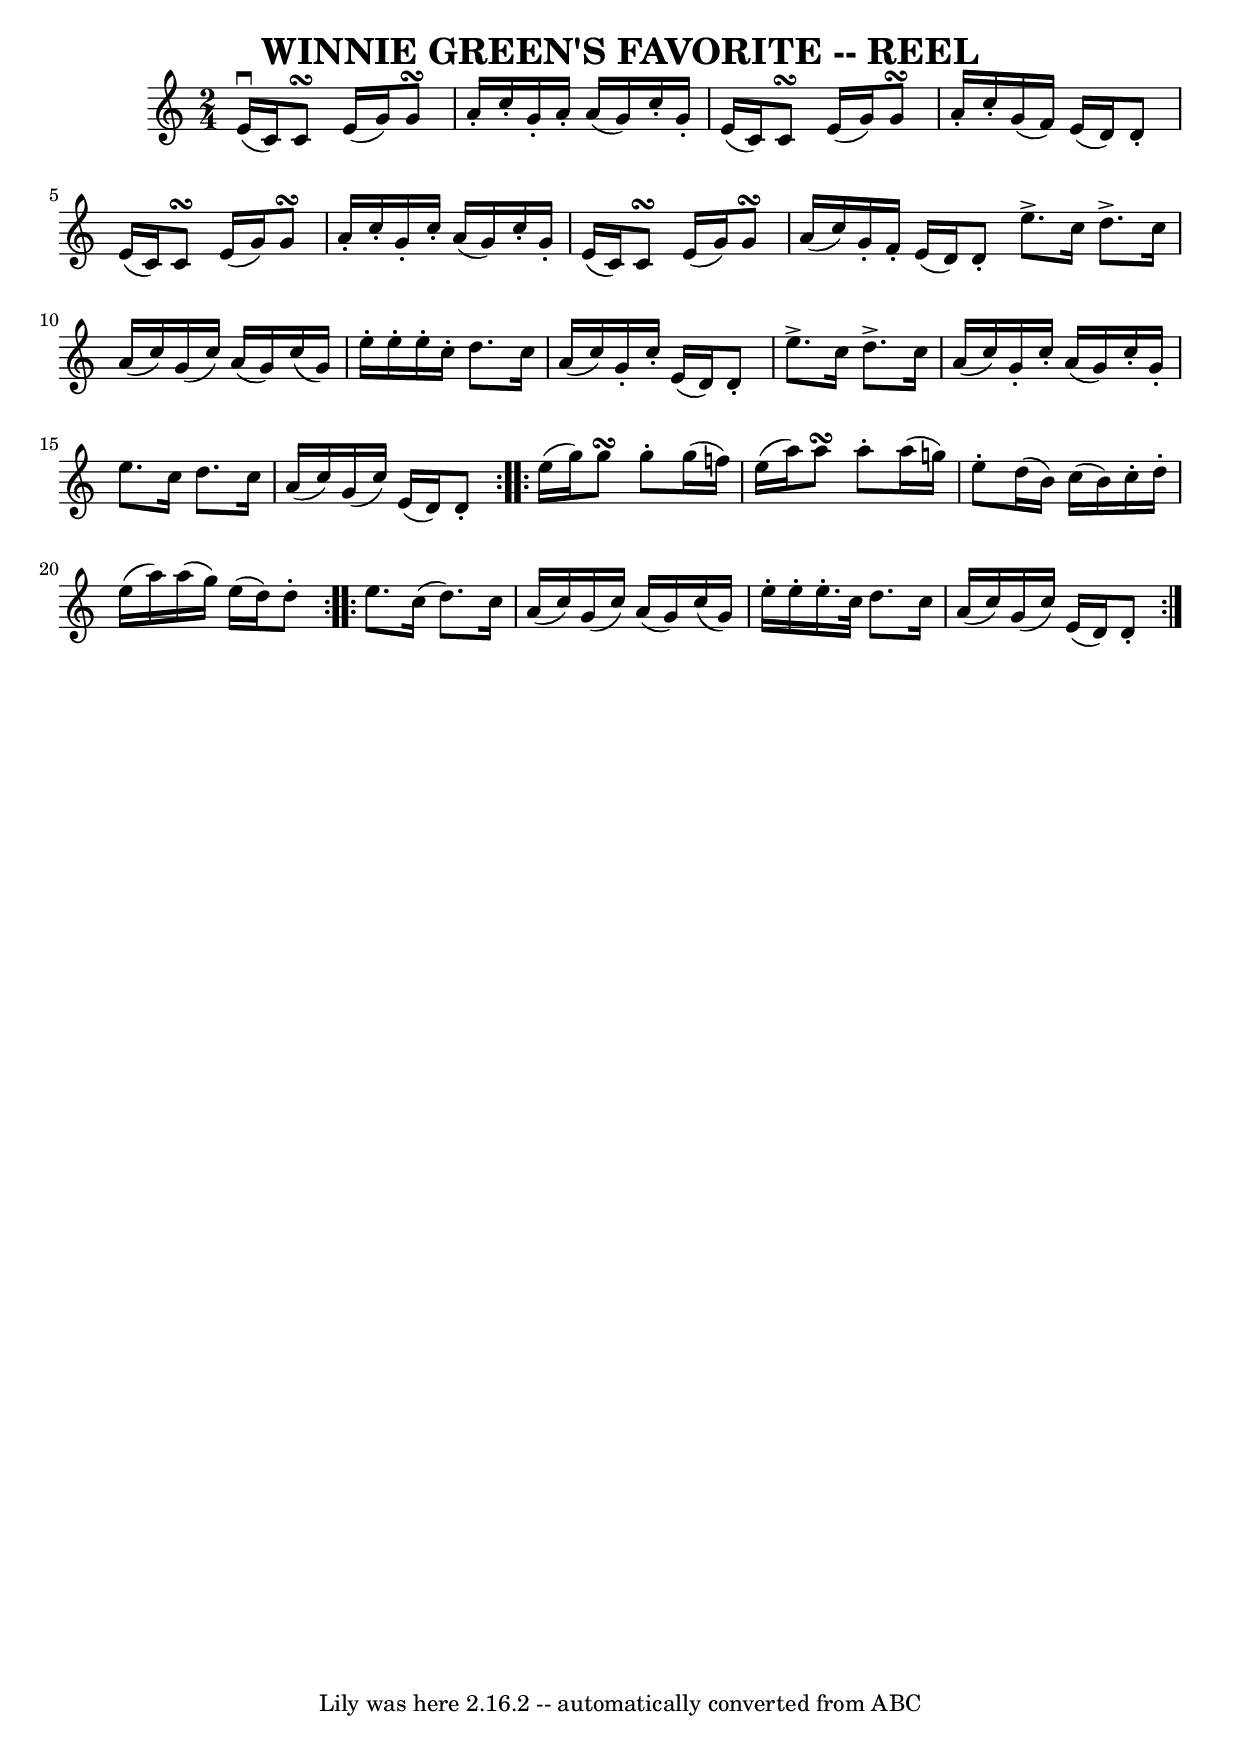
\version "2.16.2"
\include "Mammoth.ily"
\header {
  %% book = "Ryan's Mammoth Collection of Fiddle Tunes"
  crossRefNumber = "1"
  footnotes = ""
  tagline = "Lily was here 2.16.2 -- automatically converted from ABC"
  title = "WINNIE GREEN'S FAVORITE -- REEL"

}
voicedefault =  {


  \time 2/4 
  \key c \major   e'16^\downbow(c'16) c'8\turn e'16 ( g'16) g'8\turn      |
  a'16-. c''16-. g'16-. a'16-. a'16 (g'16) c''16-. g'16-.   |
  e'16 (c'16) c'8\turn e'16 (g'16) g'8\turn     |
  a'16-. c''16-. g'16 (f'16) e'16 (d'16) d'8-.   |
  e'16 (c'16) c'8\turn e'16 (g'16) g'8\turn     |
  a'16-. c''16-. g'16-. c''16-. a'16 (g'16) c''16-. g'16-.   |
  e'16 (c'16) c'8\turn e'16 (g'16) g'8\turn     |
  a'16 (c''16) g'16-. f'16-. e'16 (d'16) d'8-.   \bar " |."     

  \repeat volta 2 {
e''8.^\accent c''16 d''8.^\accent c''16       |
		    a'16 (c''16) g'16 (c''16) a'16 (g'16) c''16 (g'16)   |
		    e''16-. e''16-. e''16-. c''16-. d''8. c''16     |
		    a'16 (c''16) g'16-. c''16-. e'16 (d'16) d'8-.    |
		    e''8.^\accent c''16 d''8.^\accent c''16     |
		    a'16 (c''16) g'16-. c''16-. a'16 (g'16) c''16-. g'16-.   |
		    e''8. c''16 d''8. c''16    |
		    a'16 (
		    c''16) g'16 (c''16) e'16 (d'16) d'8-.   
		 }     

  \repeat volta 2 {
    e''16 (g''16) g''8\turn g''8-. g''16 ( f''!16)     |
    e''16 (a''16) a''8\turn a''8-. a''16 ( g''!16)    |
    e''8-. d''16 (b'16) c''16 (b'16) c''16-. d''16-.    |
    e''16 (a''16) a''16 (g''16)   
    e''16 (d''16) d''8-.   
 }     
  \repeat volta 2 {
    e''8. c''16 ( d''8.) c''16      |
    a'16 (c''16) g'16 (c''16) a'16 (g'16) c''16 (g'16)   |
    e''16-. e''16-. e''16.-. c''32 d''8. c''16     |
    a'16 (c''16) g'16 (c''16)  
    e'16 (d'16) d'8-.   
 }

}

\score{
  <<

    \context Staff="default"
    {
      \voicedefault 
      
 }

  >>
  \layout {
    
 }
  \midi {
 }

}
